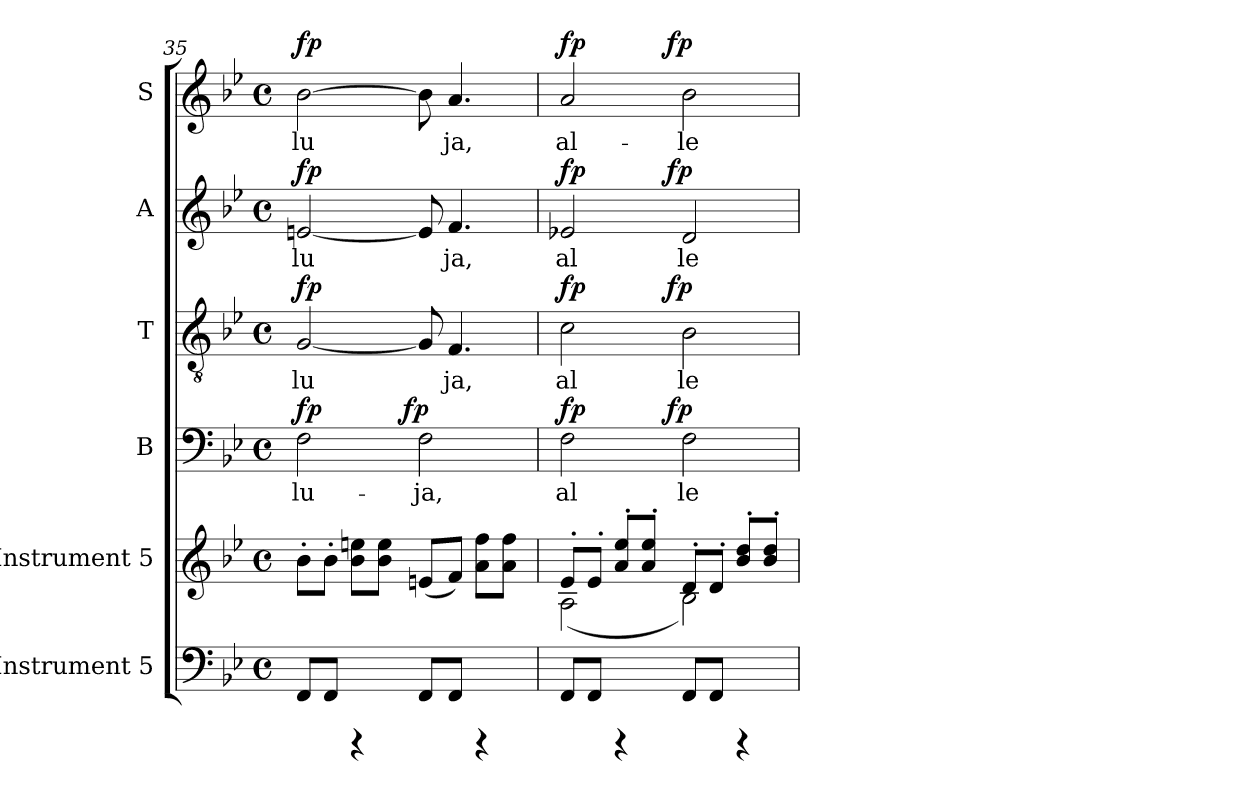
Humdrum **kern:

**kern	**kern	**kern	**text	**dynam	**kern	**text	**dynam	**kern	**text	**dynam	**kern	**text	**dynam
*part6	*part5	*part4	*part4	*part4	*part3	*part3	*part3	*part2	*part2	*part2	*part1	*part1	*part1
*staff6	*staff5	*staff4	*staff4	*staff4	*staff3	*staff3	*staff3	*staff2	*staff2	*staff2	*staff1	*staff1	*staff1
*I"Instrument 5	*I"Instrument 5	*I"B	*	*	*I"T	*	*	*I"A	*	*	*I"S	*	*
*	*	*I'B	*	*	*I'T	*	*	*I'A	*	*	*I'S	*	*
*clefF4	*clefG2	*clefF4	*	*	*clefGv2	*	*	*clefG2	*	*	*clefG2	*	*
*k[b-e-]	*k[b-e-]	*k[b-e-]	*	*	*k[b-e-]	*	*	*k[b-e-]	*	*	*k[b-e-]	*	*
*B-:	*B-:	*B-:	*	*	*B-:	*	*	*B-:	*	*	*B-:	*	*
*M4/4	*M4/4	*M4/4	*	*	*M4/4	*	*	*M4/4	*	*	*M4/4	*	*
*met(c)	*met(c)	*met(c)	*	*	*met(c)	*	*	*met(c)	*	*	*met(c)	*	*
=35	=35	=35	=35	=35	=35	=35	=35	=35	=35	=35	=35	=35	=35
!	!	!	!LO:LY:b:cj	!LO:DY:a	!	!LO:LY:b:cj	!LO:DY:a	!	!LO:LY:b:cj	!LO:DY:a	!	!LO:LY:b:cj	!LO:DY:a
*	*	*^	*	*	*	*	*	*	*	*	*	*	*
8FF/L	8b-'>\L	2F\	4ryy	-lu-	fp	[<2G/	lu	fp	[<2en/	lu	fp	[>2b-\	lu	fp
8FF/J	8b-'>\J	.	.	.	.	.	.	.	.	.	.	.	.	.
4rCCC	8b-\ 8een\L	.	8ryy	.	.	.	.	.	.	.	.	.	.	.
.	8b-\ 8ee\J	.	16ryy	.	.	.	.	.	.	.	.	.	.	.
.	.	.	64ryy	.	.	.	.	.	.	.	.	.	.	.
!	!	!	!	!	!LO:DY:a	!	!	!	!	!	!	!	!	!
.	.	.	2ryy	.	fp	.	.	.	.	.	.	.	.	.
!	!	!	!	!LO:LY:b:cj	!	!	!LO:LY:b:cj	!	!	!LO:LY:b:cj	!	!	!LO:LY:b:cj	!
8FF/L	(<8en/L	2F\	.	-ja,	.	8G/]	.	.	8e/]	.	.	8b-\]	.	.
!	!	!	!	!	!	!	!LO:LY:b:cj	!	!	!LO:LY:b:cj	!	!	!LO:LY:b:cj	!
8FF/J	8f/J)	.	.	.	.	4.F/	ja,	.	4.f/	ja,	.	4.a/	ja,	.
4rCCC	8ff\ 8a\L	.	.	.	.	.	.	.	.	.	.	.	.	.
.	8ff\ 8a\J	.	.	.	.	.	.	.	.	.	.	.	.	.
.	.	.	32.ryy	.	.	.	.	.	.	.	.	.	.	.
!!LO:LB:g=z
=36	=36	=36	=36	=36	=36	=36	=36	=36	=36	=36	=36	=36	=36	=36
*	*^	*	*	*	*	*	*	*	*	*	*	*	*	*
!	!	!	!	!	!LO:LY:b:cj	!LO:DY:a	!	!LO:LY:b:cj	!LO:DY:a	!	!LO:LY:b:cj	!LO:DY:a	!	!LO:LY:b:cj	!LO:DY:a
*	*	*	*	*	*	*	*^	*	*	*^	*	*	*^	*	*
8FF/L	8e-'</L	(<2A\	2F\	4ryy	al	fp	2c\	4ryy	al	fp	2e-X/	4ryy	al	fp	2a/	4ryy	al-	fp
8FF/J	8e-'</J	.	.	.	.	.	.	.	.	.	.	.	.	.	.	.	.	.
4rCCC	8a/'< 8ee-/'<L	.	.	8ryy	.	.	.	8ryy	.	.	.	8ryy	.	.	.	8ryy	.	.
.	8ee-/'< 8a/'<J	.	.	16ryy	.	.	.	16ryy	.	.	.	16ryy	.	.	.	16ryy	.	.
.	.	.	.	64ryy	.	.	.	64ryy	.	.	.	64ryy	.	.	.	64ryy	.	.
!	!	!	!	!	!	!LO:DY:a	!	!	!	!LO:DY:a	!	!	!	!LO:DY:a	!	!	!	!LO:DY:a
.	.	.	.	2ryy	.	fp	.	2ryy	.	fp	.	2ryy	.	fp	.	2ryy	.	fp
!	!	!	!	!	!LO:LY:b:cj	!	!	!	!LO:LY:b:cj	!	!	!	!LO:LY:b:cj	!	!	!	!LO:LY:b:cj	!
8FF/L	8d'>/L	2B-\)	2F\	.	le	.	2B-\	.	le	.	2d/	.	le	.	2b-\	.	-le-	.
8FF/J	8d'</J	.	.	.	.	.	.	.	.	.	.	.	.	.	.	.	.	.
4rCCC	8b-/'< 8dd/'<L	.	.	.	.	.	.	.	.	.	.	.	.	.	.	.	.	.
.	8dd/'< 8b-/'<J	.	.	.	.	.	.	.	.	.	.	.	.	.	.	.	.	.
.	.	.	.	32.ryy	.	.	.	32.ryy	.	.	.	32.ryy	.	.	.	32.ryy	.	.
*	*v	*v	*	*	*	*	*v	*v	*	*	*v	*v	*	*	*v	*v	*	*
*	*	*v	*v	*	*	*	*	*	*	*	*	*	*	*
=	=	=	=	=	=	=	=	=	=	=	=	=	=
*-	*-	*-	*-	*-	*-	*-	*-	*-	*-	*-	*-	*-	*-
